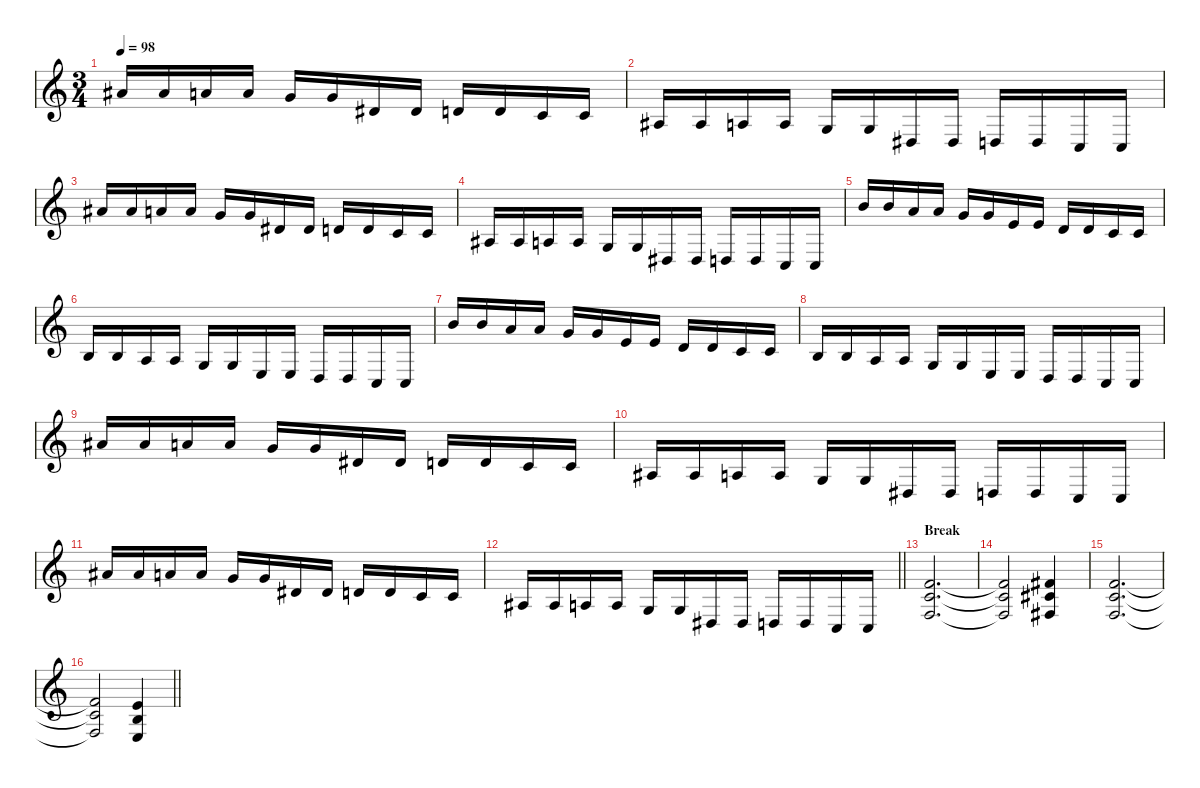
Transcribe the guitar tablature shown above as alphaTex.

\defaultSystemsLayout 4
\hideDynamics
\bracketExtendMode nobrackets
\singleTrackTrackNamePolicy hidden
\multiTrackTrackNamePolicy hidden
\firstSystemTrackNameMode fullname
\firstSystemTrackNameOrientation horizontal
\otherSystemsTrackNameOrientation horizontal
\track ("Vocals" "vln.") {instrument stringensemble1}
\staff {score}
\tuning (E4 C4 G3 C3 G2 C2)
\ts (3 4)
\tempo 98
\clef g2
\ks c
15.3{acc #}.16{dy f beam Up} 15.3{acc #}.16{beam Up} 14.3.16{beam Up} 14.3.16{beam Up} 12.3.16{beam Up} 12.3.16{beam Up} 15.4{acc #}.16{beam Up} 15.4{acc #}.16{beam Up} 14.4.16{beam Up} 14.4.16{beam Up} 12.4.16{beam Up} 12.4.16{beam Up} |
15.5{acc #}.16{beam Up} 15.5{acc #}.16{beam Up} 14.5.16{beam Up} 14.5.16{beam Up} 12.5.16{beam Up} 12.5.16{beam Up} 15.6{acc #}.16{beam Up} 15.6{acc #}.16{beam Up} 14.6.16{beam Up} 14.6.16{beam Up} 12.6.16{beam Up} 12.6.16{beam Up} |
15.3{acc #}.16{beam Up} 15.3{acc #}.16{beam Up} 14.3.16{beam Up} 14.3.16{beam Up} 12.3.16{beam Up} 12.3.16{beam Up} 15.4{acc #}.16{beam Up} 15.4{acc #}.16{beam Up} 14.4.16{beam Up} 14.4.16{beam Up} 12.4.16{beam Up} 12.4.16{beam Up} |
15.5{acc #}.16{beam Up} 15.5{acc #}.16{beam Up} 14.5.16{beam Up} 14.5.16{beam Up} 12.5.16{beam Up} 12.5.16{beam Up} 15.6{acc #}.16{beam Up} 15.6{acc #}.16{beam Up} 14.6.16{beam Up} 14.6.16{beam Up} 12.6.16{beam Up} 12.6.16{beam Up} |
16.3.16{beam Up} 16.3.16{beam Up} 14.3.16{beam Up} 14.3.16{beam Up} 12.3.16{beam Up} 12.3.16{beam Up} 9.3.16{beam Up} 9.3.16{beam Up} 7.3.16{beam Up} 7.3.16{beam Up} 5.3.16{beam Up} 5.3.16{beam Up} |
4.3.16{beam Up} 4.3.16{beam Up} 2.3.16{beam Up} 2.3.16{beam Up} 0.3.16{beam Up} 0.3.16{beam Up} 4.4.16{beam Up} 4.4.16{beam Up} 2.4.16{beam Up} 2.4.16{beam Up} 0.4.16{beam Up} 0.4.16{beam Up} |
16.3.16{beam Up} 16.3.16{beam Up} 14.3.16{beam Up} 14.3.16{beam Up} 12.3.16{beam Up} 12.3.16{beam Up} 9.3.16{beam Up} 9.3.16{beam Up} 7.3.16{beam Up} 7.3.16{beam Up} 5.3.16{beam Up} 5.3.16{beam Up} |
4.3.16{beam Up} 4.3.16{beam Up} 2.3.16{beam Up} 2.3.16{beam Up} 0.3.16{beam Up} 0.3.16{beam Up} 4.4.16{beam Up} 4.4.16{beam Up} 2.4.16{beam Up} 2.4.16{beam Up} 0.4.16{beam Up} 0.4.16{beam Up} |
15.3{acc #}.16{beam Up} 15.3{acc #}.16{beam Up} 14.3.16{beam Up} 14.3.16{beam Up} 12.3.16{beam Up} 12.3.16{beam Up} 15.4{acc #}.16{beam Up} 15.4{acc #}.16{beam Up} 14.4.16{beam Up} 14.4.16{beam Up} 12.4.16{beam Up} 12.4.16{beam Up} |
15.5{acc #}.16{beam Up} 15.5{acc #}.16{beam Up} 14.5.16{beam Up} 14.5.16{beam Up} 12.5.16{beam Up} 12.5.16{beam Up} 15.6{acc #}.16{beam Up} 15.6{acc #}.16{beam Up} 14.6.16{beam Up} 14.6.16{beam Up} 12.6.16{beam Up} 12.6.16{beam Up} |
15.3{acc #}.16{beam Up} 15.3{acc #}.16{beam Up} 14.3.16{beam Up} 14.3.16{beam Up} 12.3.16{beam Up} 12.3.16{beam Up} 15.4{acc #}.16{beam Up} 15.4{acc #}.16{beam Up} 14.4.16{beam Up} 14.4.16{beam Up} 12.4.16{beam Up} 12.4.16{beam Up} |
\barLineRight lightlight
15.5{acc #}.16{beam Up} 15.5{acc #}.16{beam Up} 14.5.16{beam Up} 14.5.16{beam Up} 12.5.16{beam Up} 12.5.16{beam Up} 15.6{acc #}.16{beam Up} 15.6{acc #}.16{beam Up} 14.6.16{beam Up} 14.6.16{beam Up} 12.6.16{beam Up} 12.6.16{beam Up} |
\section ("" "Break")
(5.2 5.3 5.4).2{d beam Up} |
(5.2{t} 5.3{t} 5.4{t}).2{beam Up} (6.2{acc #} 6.3{acc #} 6.4{acc #}).4{beam Up} |
(5.2 5.3 5.4).2{d beam Up} |
\barLineRight lightlight
(5.2{t} 5.3{t} 5.4{t}).2{beam Up} (4.2 4.3 4.4).4{beam Up}
